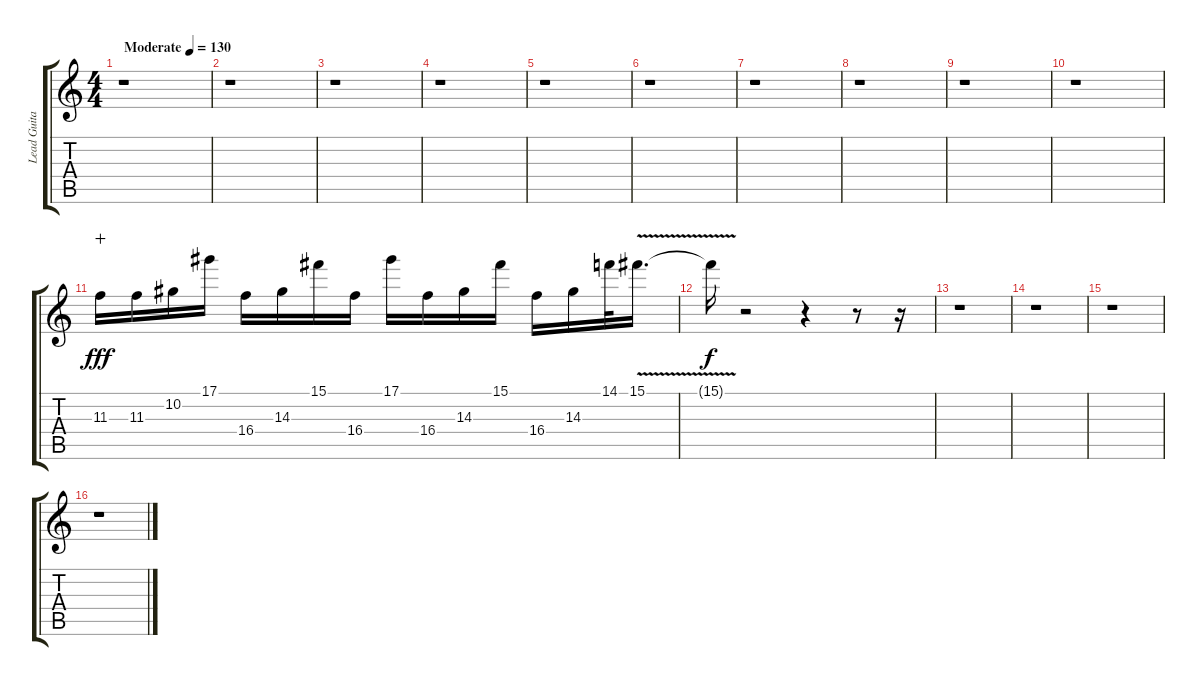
\track ("Lead Guitar" "Lead Guita") {instrument overdrivenguitar}
\staff {score tabs}
\tuning (Eb4 Bb3 Gb3 Db3 Ab2 Eb2) {hide}
\ts (4 4)
\tempo (130 "Moderate")
\clef g2
\ks c
r.1{dy fff instrument overdrivenguitar} |
r.1 |
r.1 |
r.1 |
r.1 |
r.1 |
r.1 |
r.1 |
r.1 |
r.1 |
11.3.16{wahc} 11.3.16 10.2.16 17.1.16 16.4.16 14.3.16 15.1.16 16.4.16 17.1.16 16.4.16 14.3.16 15.1.16 16.4.16 14.3.16 14.1.32 15.1{v}.16{d} |
15.1{t}.16{dy f} r.2 r.4 r.8 r.16 |
r.1 |
r.1 |
r.1 |
r.1
